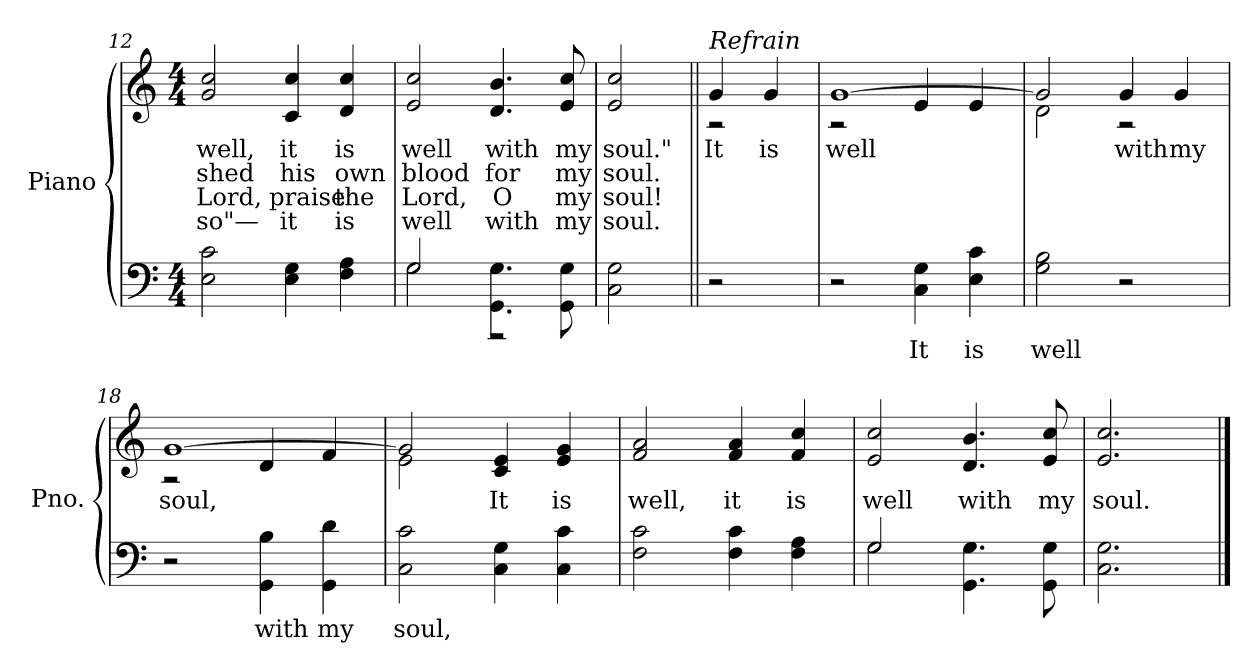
**kern	**text	**kern	**text	**text	**text	**text
*part2	*part2	*part1	*part1	*part1	*part1	*part1
*staff2	*staff2	*staff1	*staff1	*staff1	*staff1	*staff1
*I"Piano	*	*I"Piano	*	*	*	*
*I'Pno.	*	*I'Pno.	*	*	*	*
!!LO:LB:g=z
*clefF4	*	*clefG2	*	*	*	*
*k[]	*	*k[]	*	*	*	*
*C:	*	*C:	*	*	*	*
*M4/4	*	*M4/4	*	*	*	*
=12	=12	=12	=12	=12	=12	=12
!	!	!	!LO:LY:b:color=#000000	!LO:LY:b:color=#000000	!LO:LY:b:color=#000000	!LO:LY:b:color=#000000
2Ei\ 2ci	.	2gi/ 2cci	well,	shed	Lord,	so"—
!	!	!	!LO:LY:b:color=#000000	!LO:LY:b:color=#000000	!LO:LY:b:color=#000000	!LO:LY:b:color=#000000
4Ei\ 4Gi	.	4ci/ 4cci	it	his	praise	it
!	!	!	!LO:LY:b:color=#000000	!LO:LY:b:color=#000000	!LO:LY:b:color=#000000	!LO:LY:b:color=#000000
4Fi\ 4Ai	.	4di/ 4cci	is	own	the	is
=13	=13	=13	=13	=13	=13	=13
*^	*	*	*	*	*	*
!	!	!	!	!LO:LY:b:color=#000000	!LO:LY:b:color=#000000	!LO:LY:b:color=#000000	!LO:LY:b:color=#000000
2Gi/	2Gi\	.	2ei/ 2cci	well	blood	Lord,	well
!	!	!	!	!LO:LY:b:color=#000000	!LO:LY:b:color=#000000	!LO:LY:b:color=#000000	!LO:LY:b:color=#000000
4.GGi\ 4.Gi	2r	.	4.di/ 4.bi	with	for	O	with
!	!	!	!	!LO:LY:b:color=#000000	!LO:LY:b:color=#000000	!LO:LY:b:color=#000000	!LO:LY:b:color=#000000
8GGi\ 8Gi	.	.	8ei/ 8cci	my	my	my	my
*v	*v	*	*	*	*	*	*
=14	=14	=14	=14	=14	=14	=14
!	!	!	!LO:LY:b:color=#000000	!LO:LY:b:color=#000000	!LO:LY:b:color=#000000	!LO:LY:b:color=#000000
*	*	*^	*	*	*	*
2Ci\ 2Gi	.	2ei/ 2cci	2ryy	soul."	soul.	soul!	soul.
=15||	=15||	=15||	=15||	=15||	=15||	=15||	=15||
!	!	!LO:TX:a:i:t=Refrain	!	!	!	!	!
!	!	!	!	!LO:LY:b:color=#000000	!	!	!
2r	.	4gi/	2r	It	.	.	.
!	!	!	!	!LO:LY:b:color=#000000	!	!	!
.	.	4gi/	.	is	.	.	.
=16	=16	=16	=16	=16	=16	=16	=16
!	!	!	!	!LO:LY:b:color=#000000	!	!	!
2r	.	[1gi	2r	well	.	.	.
!	!LO:LY:a:color=#000000	!	!	!	!	!	!
4Ci\ 4Gi	It	.	4ei/	.	.	.	.
!	!LO:LY:a:color=#000000	!	!	!	!	!	!
4Ei\ 4ci	is	.	4ei/	.	.	.	.
!!LO:LB:g=z	!!
=17	=17	=17	=17	=17	=17	=17	=17
!	!LO:LY:a:color=#000000	!	!	!	!	!	!
2Gi\ 2Bi	well	2gi/]	2di\	.	.	.	.
!	!	!	!	!LO:LY:b:color=#000000	!	!	!
2r	.	4gi/	2r	with	.	.	.
!	!	!	!	!LO:LY:b:color=#000000	!	!	!
.	.	4gi/	.	my	.	.	.
=18	=18	=18	=18	=18	=18	=18	=18
!	!	!	!	!LO:LY:b:color=#000000	!	!	!
2r	.	[1gi	2r	soul,	.	.	.
!	!LO:LY:a:color=#000000	!	!	!	!	!	!
4GGi\ 4Bi	with	.	4di/	.	.	.	.
!	!LO:LY:a:color=#000000	!	!	!	!	!	!
4GGi\ 4di	my	.	4fi/	.	.	.	.
=19	=19	=19	=19	=19	=19	=19	=19
!	!LO:LY:a:color=#000000	!	!	!	!	!	!
2Ci\ 2ci	soul,	2gi/]	2ei\	.	.	.	.
!	!	!	!	!LO:LY:b:color=#000000	!	!	!
4Ci\ 4Gi	.	4ci/ 4ei	2ryy	It	.	.	.
!	!	!	!	!LO:LY:b:color=#000000	!	!	!
4Ci\ 4ci	.	4ei/ 4gi	.	is	.	.	.
*	*	*v	*v	*	*	*	*
!!LO:LB:g=z
=20	=20	=20	=20	=20	=20	=20
!	!	!	!LO:LY:b:color=#000000	!	!	!
2Fi\ 2ci	.	2fi/ 2ai	well,	.	.	.
!	!	!	!LO:LY:b:color=#000000	!	!	!
4Fi\ 4ci	.	4fi/ 4ai	it	.	.	.
!	!	!	!LO:LY:b:color=#000000	!	!	!
4Fi\ 4Ai	.	4fi/ 4cci	is	.	.	.
=21	=21	=21	=21	=21	=21	=21
*^	*	*	*	*	*	*
!	!	!	!	!LO:LY:b:color=#000000	!	!	!
2Gi/	2Gi\	.	2ei/ 2cci	well	.	.	.
!	!	!	!	!LO:LY:b:color=#000000	!	!	!
4.GGi\ 4.Gi	2ryy	.	4.di/ 4.bi	with	.	.	.
!	!	!	!	!LO:LY:b:color=#000000	!	!	!
8GGi\ 8Gi	.	.	8ei/ 8cci	my	.	.	.
*v	*v	*	*	*	*	*	*
=22	=22	=22	=22	=22	=22	=22
!	!	!	!LO:LY:b:color=#000000	!	!	!
2.Ci\ 2.Gi	.	2.ei/ 2.cci	soul.	.	.	.
==	==	==	==	==	==	==
*-	*-	*-	*-	*-	*-	*-
